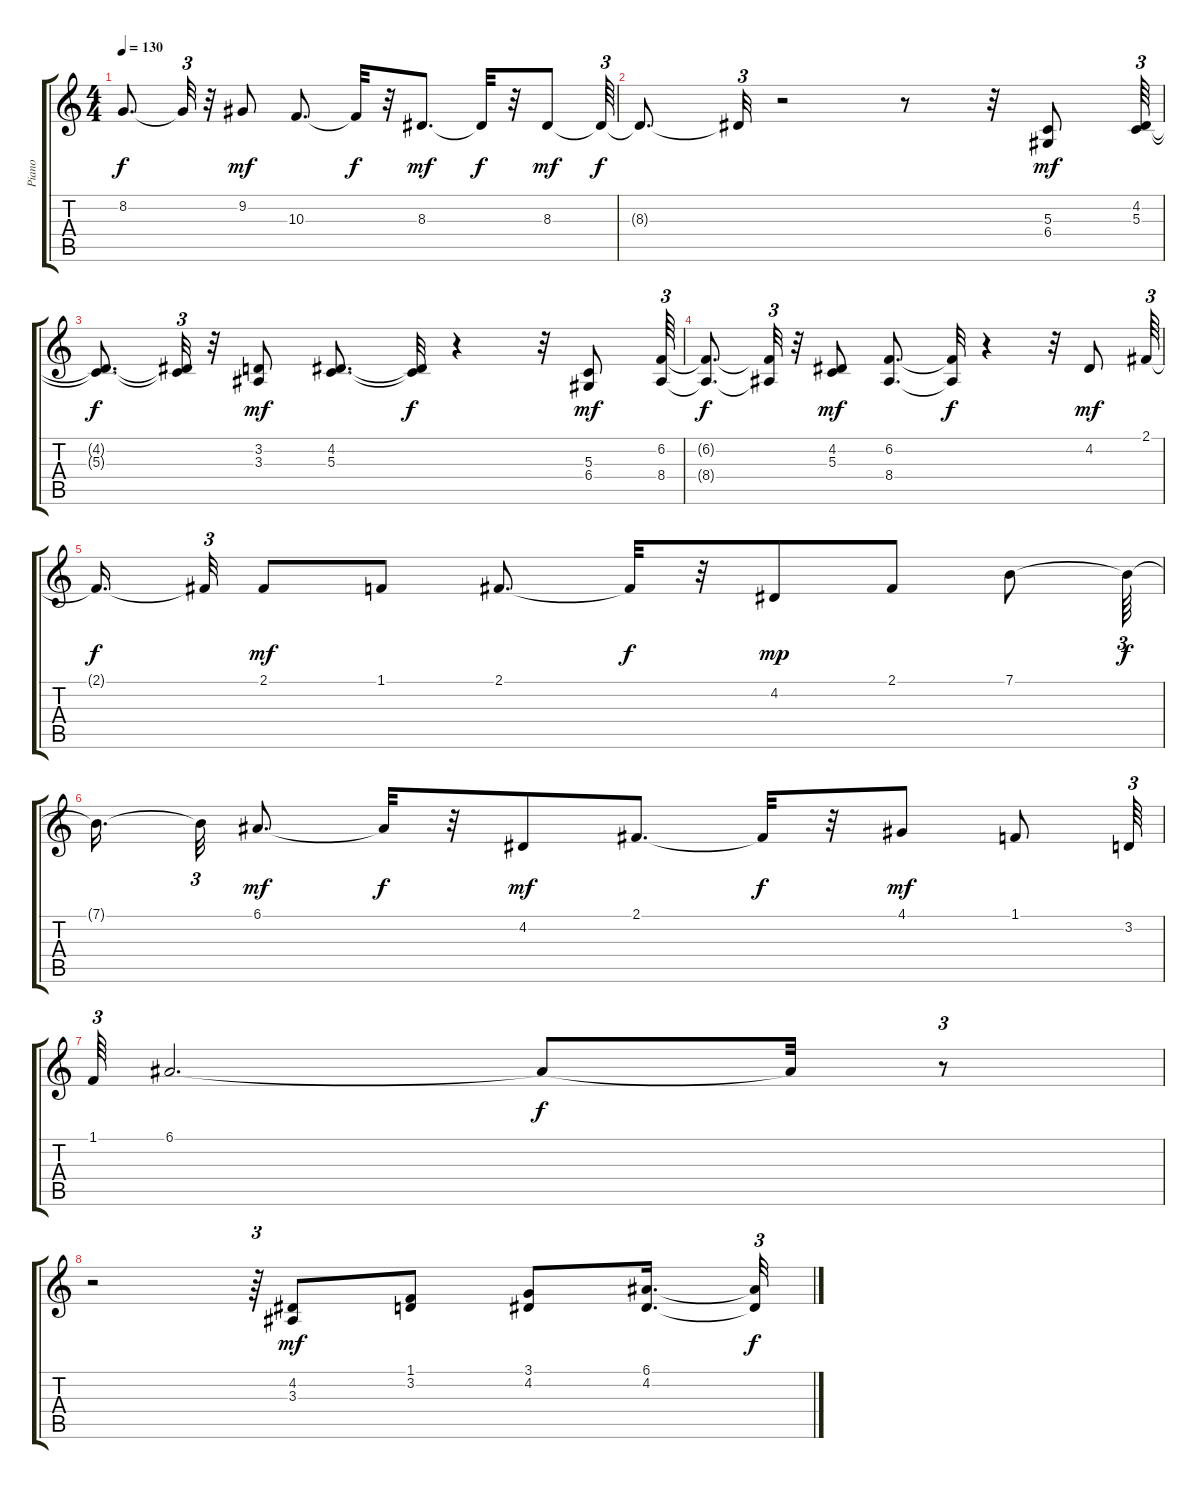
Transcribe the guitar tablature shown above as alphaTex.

\track ("Piano" "Piano") {instrument acousticgrandpiano}
\staff {score tabs}
\tuning (E4 B3 G3 D3 A2 E2) {hide}
\ts (4 4)
\tempo 130
\clef g2
\ks c
8.2{t}.8{d dy f} 8.2{t}.32{tu (3 2)} r.32 9.2.8{dy mf} 10.3.8{d} 10.3{t}.32{dy f} r.32 8.3.8{d dy mf} 8.3{t}.32{dy f} r.32 8.3.8{dy mf} 8.3{t}.64{tu (3 2) dy f} |
8.3{t}.8{d} 8.3{t}.32{tu (3 2)} r.2 r.8 r.32 (5.3 6.4).8{dy mf} (4.2 5.3).64{tu (3 2)} |
(4.2{t} 5.3{t}).8{d dy f} (4.2{t} 5.3{t}).32{tu (3 2)} r.32 (3.2 3.3).8{dy mf} (4.2 5.3).8{d} (4.2{t} 5.3{t}).32{dy f} r.4 r.32 (5.3 6.4).8{dy mf} (6.2 8.4).64{tu (3 2)} |
(6.2{t} 8.4{t}).8{d dy f} (6.2{t} 8.4{t}).32{tu (3 2)} r.32 (4.2 5.3).8{dy mf} (6.2 8.4).8{d} (6.2{t} 8.4{t}).32{dy f} r.4 r.32 4.2.8{dy mf} 2.1.64{tu (3 2)} |
2.1{t}.16{d dy f beam splitsecondary} 2.1{t}.32{tu (3 2)} 2.1.8{dy mf} 1.1.8 2.1.8{d} 2.1{t}.32{dy f} r.32 4.2.8{dy mp} 2.1.8 7.1.8 7.1{t}.64{tu (3 2) dy f} |
7.1{t}.16{d beam splitsecondary} 7.1{t}.32{tu (3 2)} 6.1.8{d dy mf} 6.1{t}.32{dy f} r.32 4.2.8{dy mf} 2.1.8{d} 2.1{t}.32{dy f} r.32 4.1.8{dy mf} 1.1.8 3.2.64{tu (3 2)} |
1.1.64{tu (3 2)} 6.1.2{d} 6.1{t}.8{dy f} 6.1{t}.32 r.8{tu (3 2)} |
r.2 r.64{tu (3 2)} (4.2 3.3).8{dy mf} (1.1 3.2).8 (3.1 4.2).8 (6.1 4.2).16{d} (6.1{t} 4.2{t}).32{tu (3 2) dy f}
